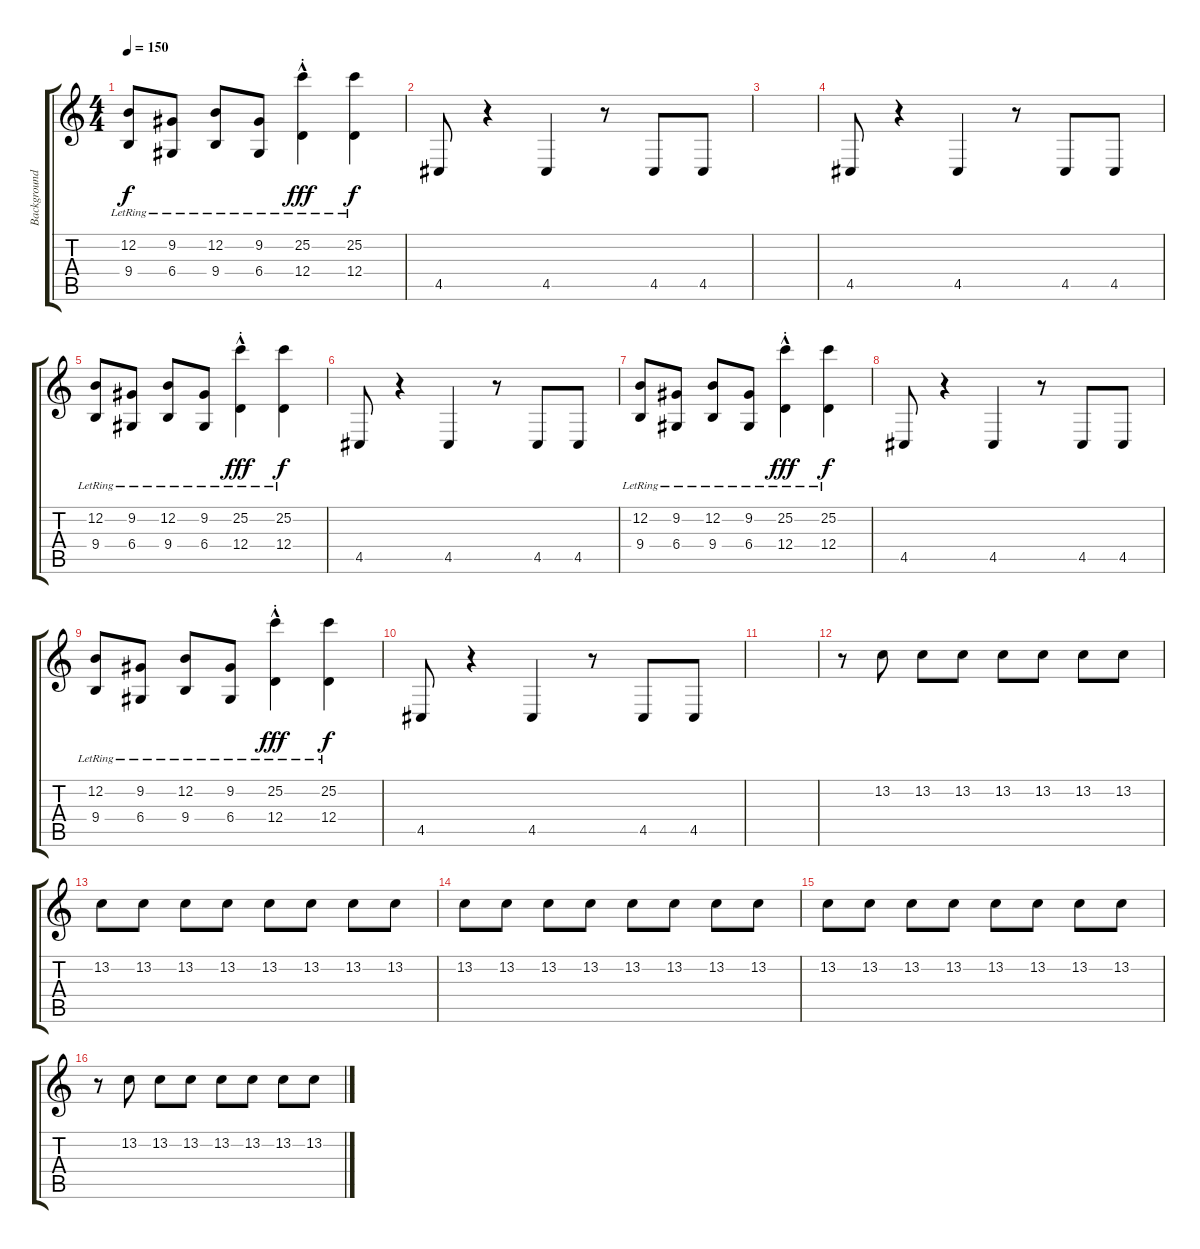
\track ("Background effects 2" "Background") {instrument agogo}
\staff {score tabs}
\tuning (A4 B3 G3 D3 A2 E2) {hide}
\ts (4 4)
\tempo 150
\clef g2
\ks c
(12.2{lr} 9.4{lr}).8{dy f} (9.2{lr} 6.4{lr}).8 (12.2{lr} 9.4{lr}).8 (9.2{lr} 6.4{lr}).8 (25.2{hac lr} 12.4{hac st lr}).4{dy fff} (25.2{lr} 12.4{lr}).4{dy f} |
4.5.8 r.4 4.5.4 r.8 4.5.8 4.5.8 |
|
4.5.8 r.4 4.5.4 r.8 4.5.8 4.5.8 |
(12.2{lr} 9.4{lr}).8 (9.2{lr} 6.4{lr}).8 (12.2{lr} 9.4{lr}).8 (9.2{lr} 6.4{lr}).8 (25.2{hac lr} 12.4{hac st lr}).4{dy fff} (25.2{lr} 12.4{lr}).4{dy f} |
4.5.8 r.4 4.5.4 r.8 4.5.8 4.5.8 |
(12.2{lr} 9.4{lr}).8 (9.2{lr} 6.4{lr}).8 (12.2{lr} 9.4{lr}).8 (9.2{lr} 6.4{lr}).8 (25.2{hac lr} 12.4{hac st lr}).4{dy fff} (25.2{lr} 12.4{lr}).4{dy f} |
4.5.8 r.4 4.5.4 r.8 4.5.8 4.5.8 |
(12.2{lr} 9.4{lr}).8 (9.2{lr} 6.4{lr}).8 (12.2{lr} 9.4{lr}).8 (9.2{lr} 6.4{lr}).8 (25.2{hac lr} 12.4{hac st lr}).4{dy fff} (25.2{lr} 12.4{lr}).4{dy f} |
4.5.8 r.4 4.5.4 r.8 4.5.8 4.5.8 |
|
r.8{volume 8} 13.2.8 13.2.8 13.2.8 13.2.8 13.2.8 13.2.8 13.2.8 |
13.2.8 13.2.8 13.2.8 13.2.8 13.2.8 13.2.8 13.2.8 13.2.8 |
13.2.8 13.2.8 13.2.8 13.2.8 13.2.8 13.2.8 13.2.8 13.2.8 |
13.2.8 13.2.8 13.2.8 13.2.8 13.2.8 13.2.8 13.2.8 13.2.8 |
r.8 13.2.8 13.2.8 13.2.8 13.2.8 13.2.8 13.2.8 13.2.8
